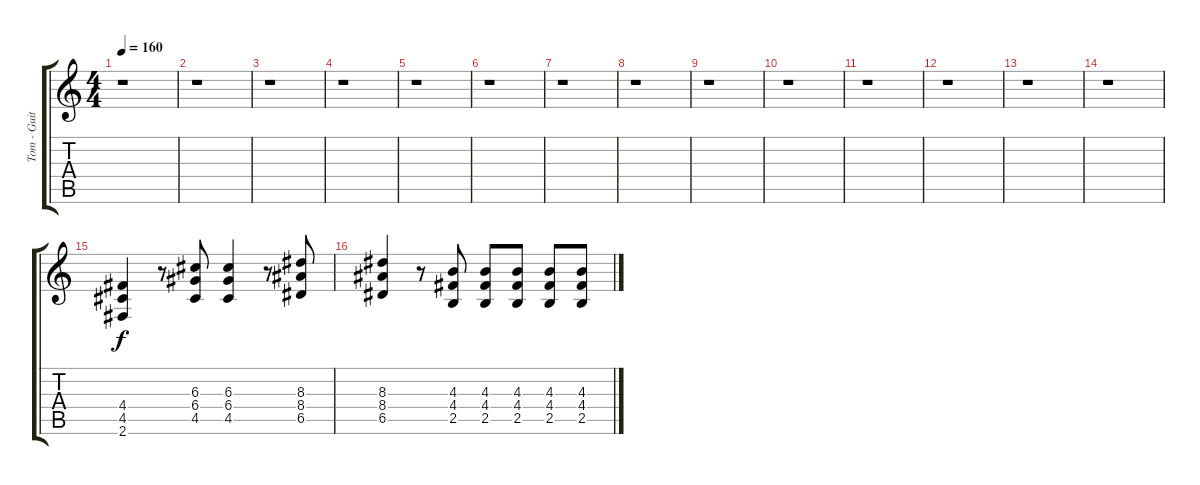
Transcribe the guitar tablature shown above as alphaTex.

\track ("Tom - Guitar" "Tom - Guit") {instrument distortionguitar}
\staff {score tabs}
\tuning (E4 B3 G3 D3 A2 E2) {hide}
\ts (4 4)
\tempo 160
\clef g2
\ks c
r.1{dy f} |
r.1 |
r.1 |
r.1 |
r.1 |
r.1 |
r.1 |
r.1 |
r.1 |
r.1 |
r.1 |
r.1 |
r.1 |
r.1 |
(4.4 4.5 2.6).4 r.8 (6.3 6.4 4.5).8 (6.3 6.4 4.5).4 r.8 (8.3 8.4 6.5).8 |
(8.3 8.4 6.5).4 r.8 (4.3 4.4 2.5).8 (4.3 4.4 2.5).8 (4.3 4.4 2.5).8 (4.3 4.4 2.5).8 (4.3 4.4 2.5).8
